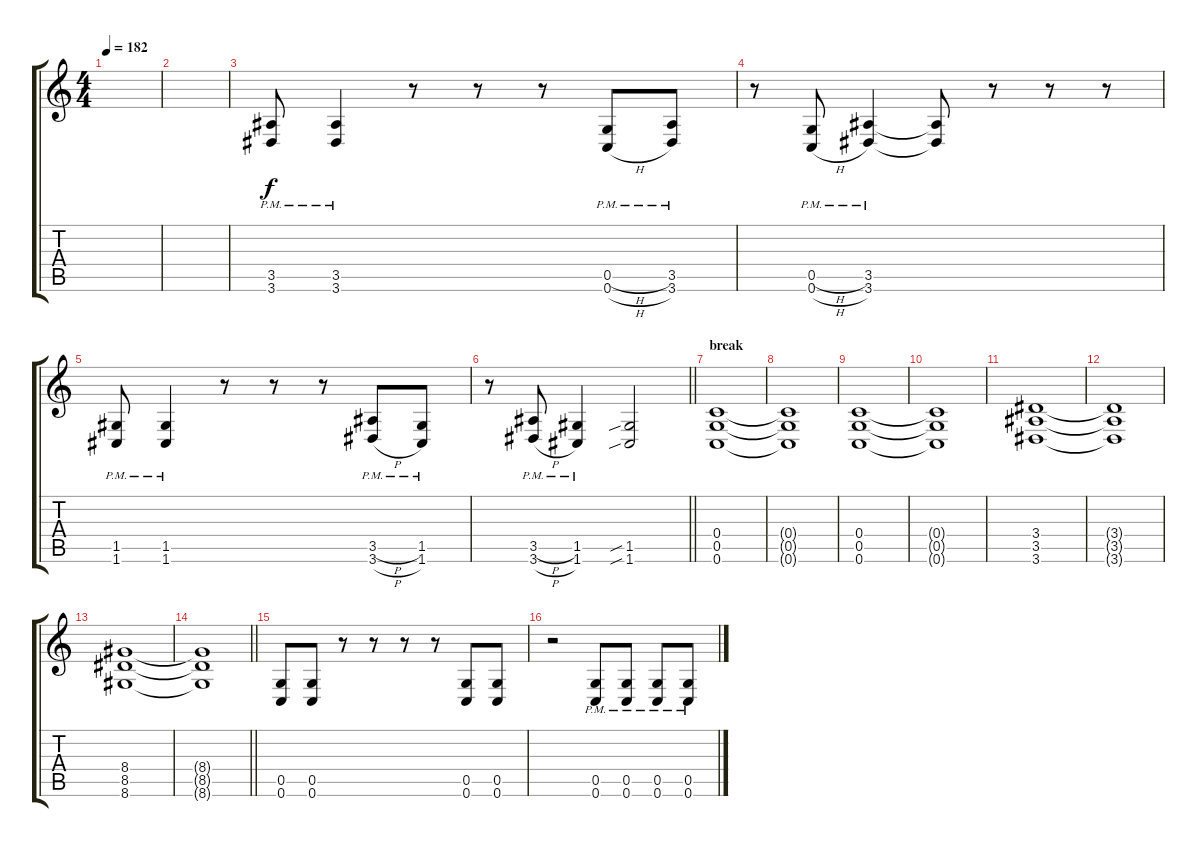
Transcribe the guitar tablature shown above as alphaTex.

\track "" {instrument distortionguitar}
\staff {score tabs}
\tuning (D4 A3 F3 C3 G2 C2) {hide}
\ts (4 4)
\tempo 182
\clef g2
\ks c
|
|
(3.5{pm} 3.6{pm}).8 (3.5{pm} 3.6{pm}).4 r.8 r.8 r.8 (0.5{h pm} 0.6{h pm}).8 (3.5{pm} 3.6{pm}).8 |
r.8 (0.5{h pm} 0.6{h pm}).8 (3.5{pm} 3.6{pm}).4 (3.5{t} 3.6{t}).8 r.8 r.8 r.8 |
(1.5{pm} 1.6{pm}).8 (1.5{pm} 1.6{pm}).4 r.8 r.8 r.8 (3.5{h pm} 3.6{h pm}).8 (1.5{pm} 1.6{pm}).8 |
\barLineRight lightlight
r.8 (3.5{h pm} 3.6{h pm}).8 (1.5{pm} 1.6{pm}).4 (1.5{sib} 1.6{sib}).2 |
\section ("" "break")
(0.4 0.5 0.6).1 |
(0.4{t} 0.5{t} 0.6{t}).1 |
(0.4 0.5 0.6).1 |
(0.4{t} 0.5{t} 0.6{t}).1 |
(3.4 3.5 3.6).1 |
(3.4{t} 3.5{t} 3.6{t}).1 |
(8.4 8.5 8.6).1 |
\barLineRight lightlight
(8.4{t} 8.5{t} 8.6{t}).1 |
(0.5 0.6).8 (0.5 0.6).8 r.8 r.8 r.8 r.8 (0.5 0.6).8 (0.5 0.6).8 |
r.2 (0.5{pm} 0.6{pm}).8 (0.5{pm} 0.6{pm}).8 (0.5{pm} 0.6{pm}).8 (0.5{pm} 0.6{pm}).8
